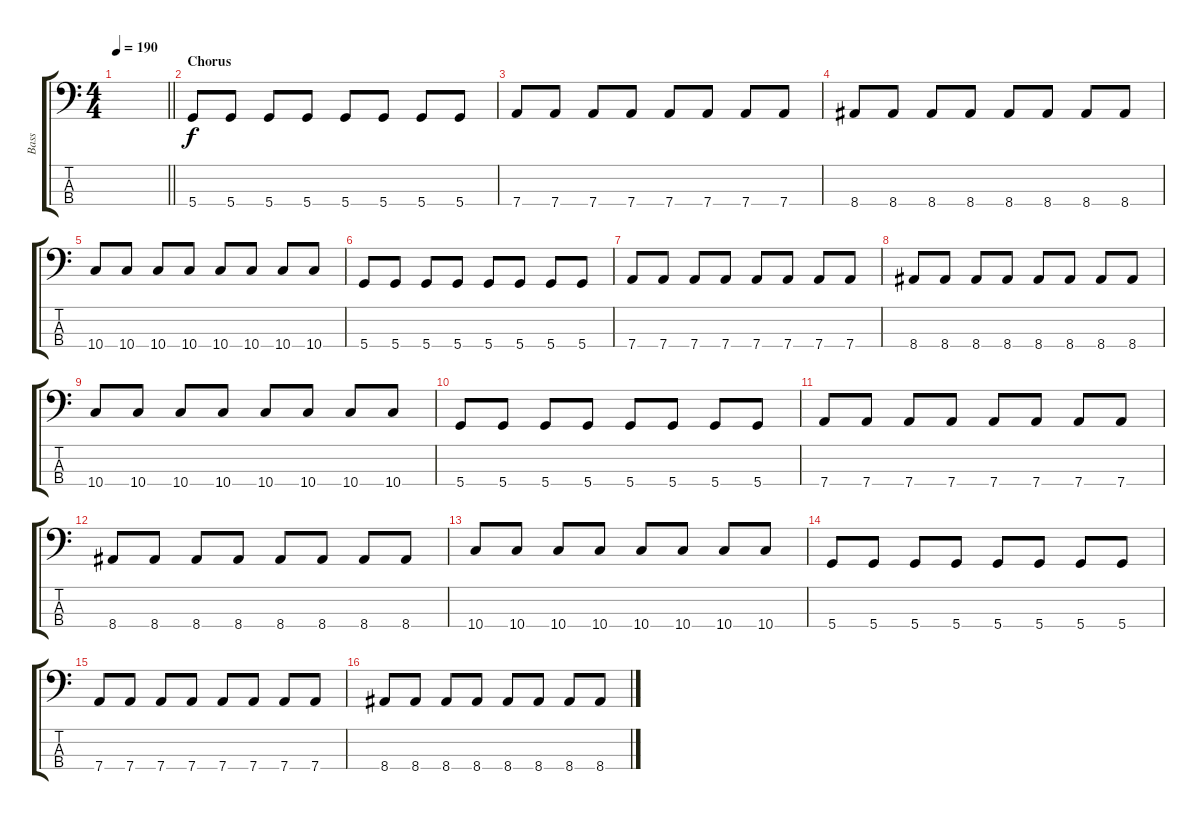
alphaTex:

\track ("Bass" "Bass") {instrument electricbassfinger}
\staff {score tabs}
\tuning (G2 D2 A1 D1) {hide}
\ts (4 4)
\tempo 190
\clef f4
\barLineRight lightlight
\ks c
|
\section ("" "Chorus")
5.4.8 5.4.8 5.4.8 5.4.8 5.4.8 5.4.8 5.4.8 5.4.8 |
7.4.8 7.4.8 7.4.8 7.4.8 7.4.8 7.4.8 7.4.8 7.4.8 |
8.4.8 8.4.8 8.4.8 8.4.8 8.4.8 8.4.8 8.4.8 8.4.8 |
10.4.8 10.4.8 10.4.8 10.4.8 10.4.8 10.4.8 10.4.8 10.4.8 |
5.4.8 5.4.8 5.4.8 5.4.8 5.4.8 5.4.8 5.4.8 5.4.8 |
7.4.8 7.4.8 7.4.8 7.4.8 7.4.8 7.4.8 7.4.8 7.4.8 |
8.4.8 8.4.8 8.4.8 8.4.8 8.4.8 8.4.8 8.4.8 8.4.8 |
10.4.8 10.4.8 10.4.8 10.4.8 10.4.8 10.4.8 10.4.8 10.4.8 |
5.4.8 5.4.8 5.4.8 5.4.8 5.4.8 5.4.8 5.4.8 5.4.8 |
7.4.8 7.4.8 7.4.8 7.4.8 7.4.8 7.4.8 7.4.8 7.4.8 |
8.4.8 8.4.8 8.4.8 8.4.8 8.4.8 8.4.8 8.4.8 8.4.8 |
10.4.8 10.4.8 10.4.8 10.4.8 10.4.8 10.4.8 10.4.8 10.4.8 |
5.4.8 5.4.8 5.4.8 5.4.8 5.4.8 5.4.8 5.4.8 5.4.8 |
7.4.8 7.4.8 7.4.8 7.4.8 7.4.8 7.4.8 7.4.8 7.4.8 |
8.4.8 8.4.8 8.4.8 8.4.8 8.4.8 8.4.8 8.4.8 8.4.8
